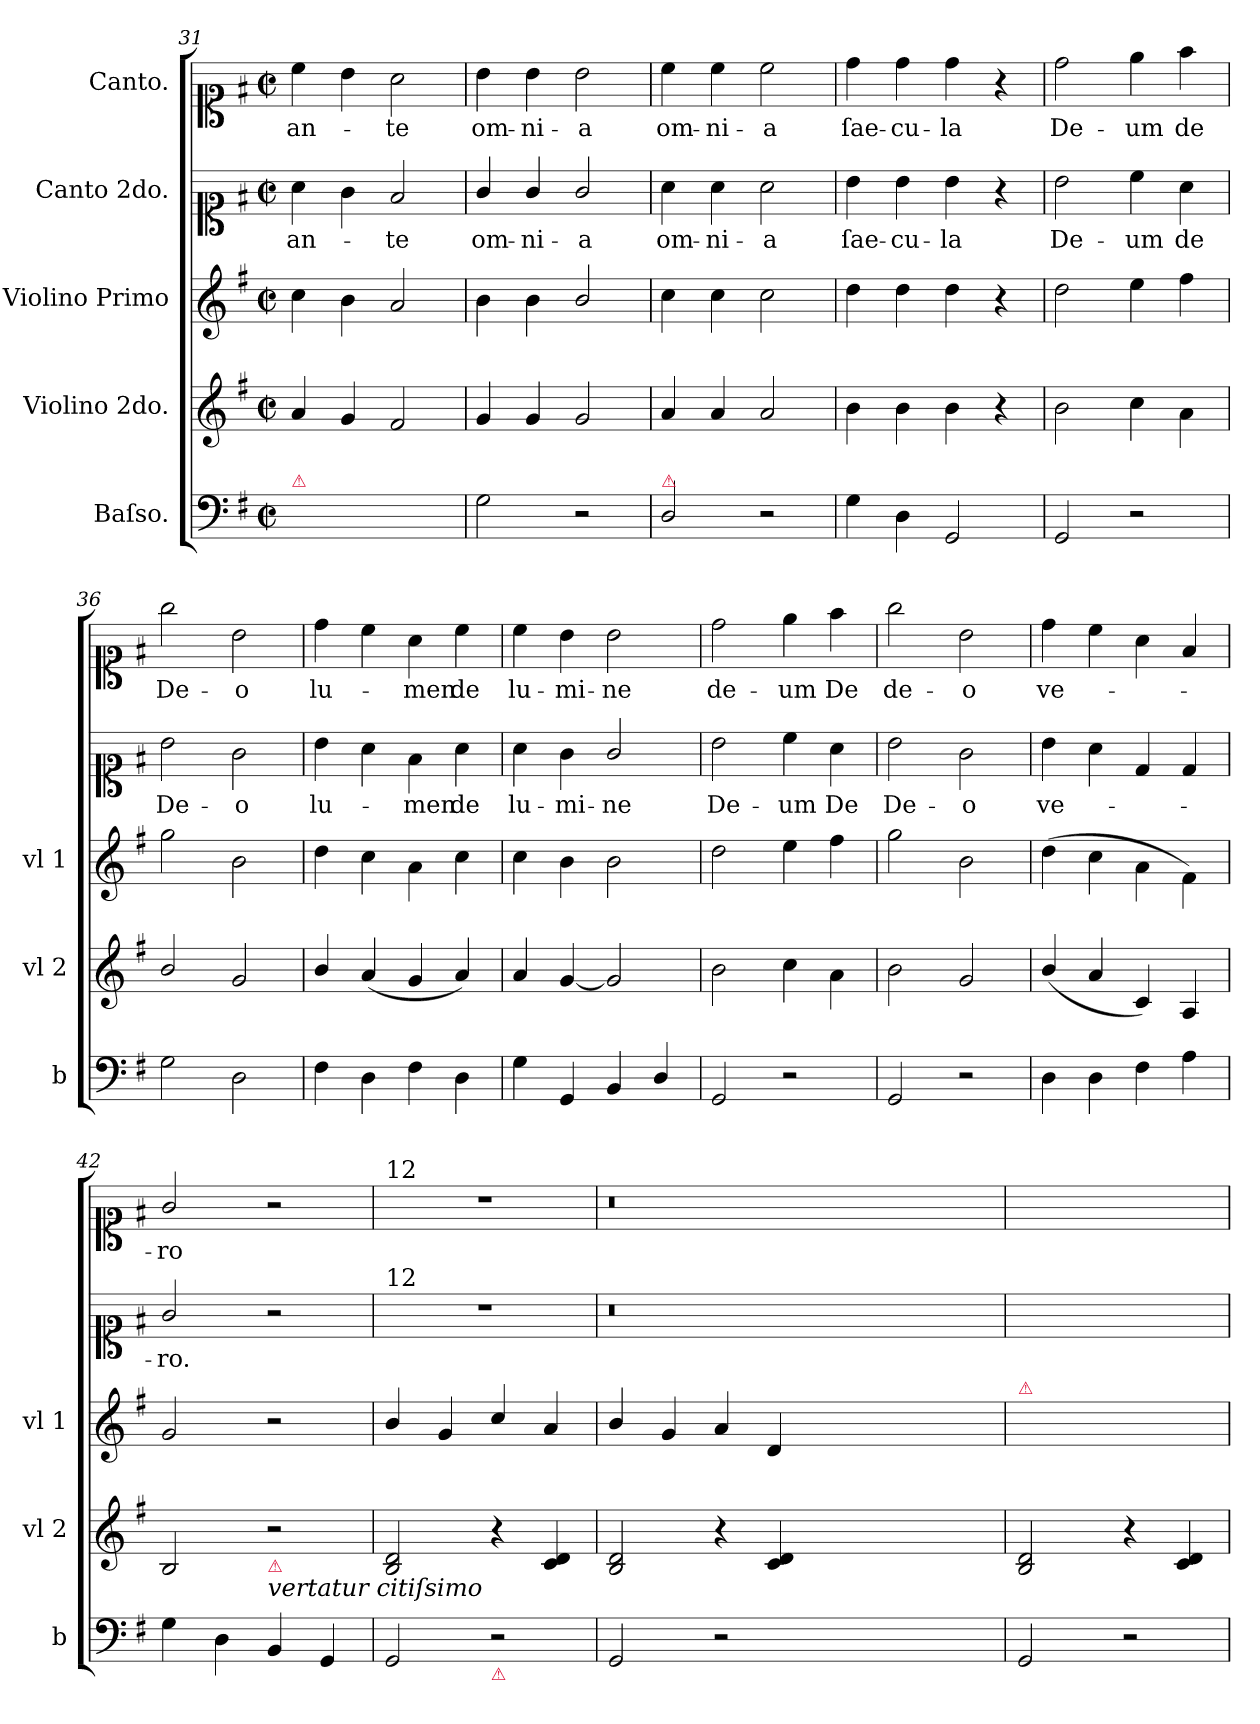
**kern	**kern	**kern	**dynam	**kern	**text	**kern	**text
*part5	*part4	*part3	*part3	*part2	*part2	*part1	*part1
*staff5	*staff4	*staff3	*staff3	*staff2	*staff2	*staff1	*staff1
*I"Baſso.	*I"Violino 2do.	*I"Violino Primo	*	*I"Canto 2do.	*	*I"Canto.	*
*I'b	*I'vl 2	*I'vl 1	*	*	*	*	*
*clefF4	*clefG2	*clefG2	*	*clefC1	*	*clefC1	*
*k[f#]	*k[f#]	*k[f#]	*	*k[f#]	*	*k[f#]	*
*G:	*G:	*G:	*	*G:	*	*G:	*
*M2/2	*M2/2	*M2/2	*	*M2/2	*	*M2/2	*
*met(c|)	*met(c|)	*met(c|)	*	*met(c|)	*	*met(c|)	*
=31	=31	=31	=31	=31	=31	=31	=31
!LO:TX:a:color=crimson:t=⚠	!	!	!	!	!	!	!
2D'>\yy	4a/	4cc\	.	4a\	an-	4cc\	an-
.	4g/	4b\	.	4g\	.	4b\	.
2D'>\yy	2f#/	2a/	.	2f#/	-te	2a\	-te
=32	=32	=32	=32	=32	=32	=32	=32
2G\	4g/	4b\	.	4g/	om-	4b\	om-
.	4g/	4b\	.	4g/	-ni-	4b\	-ni-
2r	2g/	2b/	.	2g/	-a	2b\	-a
=33	=33	=33	=33	=33	=33	=33	=33
!LO:TX:a:color=crimson:t=⚠	!	!	!	!	!	!	!
!	!	!	!	!	!LO:LY:i	!	!
2D/	4a/	4cc\	.	4a\	om-	4cc\	om-
!	!	!	!	!	!LO:LY:i	!	!
.	4a/	4cc\	.	4a\	-ni-	4cc\	-ni-
!	!	!	!	!	!LO:LY:i	!	!
2r	2a/	2cc\	.	2a\	-a	2cc\	-a
=34	=34	=34	=34	=34	=34	=34	=34
4G\	4b\	4dd\	.	4b\	ſae-	4dd\	ſae-
4D\	4b\	4dd\	.	4b\	-cu-	4dd\	-cu-
2GG/	4b\	4dd\	.	4b\	-la	4dd\	-la
.	4r	4r	.	4r	.	4r	.
=35	=35	=35	=35	=35	=35	=35	=35
2GG/	2b\	2dd\	.	2b\	De-	2dd\	De-
2r	4cc\	4ee\	.	4cc\	-um	4ee\	-um
.	4a\	4ff#\	.	4a\	de	4ff#\	de
=36	=36	=36	=36	=36	=36	=36	=36
2G\	2b/	2gg\	.	2b\	De-	2gg\	De-
2D\	2g/	2b\	.	2g\	-o	2b\	-o
=37	=37	=37	=37	=37	=37	=37	=37
4F#\	4b/	4dd\	.	4b\	-lu-	4dd\	-lu-
4D\	(<4a/	4cc\	.	4a\	.	4cc\	.
4F#\	4g/	4a\	.	4f#\	-men	4a\	-men
4D\	4a/)	4cc\	.	4a\	de	4cc\	de
=38	=38	=38	=38	=38	=38	=38	=38
4G\	4a/	4cc\	.	4a\	lu-	4cc\	lu-
4GG/	[4g/	4b\	.	4g\	-mi-	4b\	-mi-
4BB/	2g/]	2b\	.	2g/	-ne	2b\	-ne
4D/	.	.	.	.	.	.	.
=39	=39	=39	=39	=39	=39	=39	=39
2GG/	2b\	2dd\	.	2b\	De-	2dd\	de-
2r	4cc\	4ee\	.	4cc\	-um	4ee\	-um
.	4a\	4ff#\	.	4a\	De	4ff#\	De
=40	=40	=40	=40	=40	=40	=40	=40
2GG/	2b\	2gg\	.	2b\	De-	2gg\	de-
2r	2g/	2b\	.	2g\	-o	2b\	-o
=41	=41	=41	=41	=41	=41	=41	=41
4D\	(<4b/	(>4dd\	.	4b\	ve-	4dd\	ve-
4D\	4a/	4cc\	.	4a\	.	4cc\	.
4F#\	4c/)	4a\	.	4d/	.	4a\	.
4A\	4A/	4f#\)	.	4d/	.	4f#/	.
=42	=42	=42	=42	=42	=42	=42	=42
4G\	2B/	2g/	.	2g/	-ro.	2g/	-ro
4D\	.	.	.	.	.	.	.
!	!LO:TX:b:color=crimson:t=⚠	!	!	!	!	!	!
!	!LO:TX:b:i:t=vertatur citiſsimo	!	!	!	!	!	!
4BB/	2r	2r	.	2r	.	2r	.
4GG/	.	.	.	.	.	.	.
=43	=43	=43	=43	=43	=43	=43	=43
!	!	!	!	!	!	!LO:TX:a:t=12	!
!	!	!	!	!LO:TX:a:t=12	!	!	!
!	!	!	!LO:DY:b	!	!	!	!
2GG/	2B/ 2d/	4b/	for	1r	.	1r	.
.	.	4g/	.	.	.	.	.
!LO:TX:b:color=crimson:t=⚠	!	!	!	!	!	!	!
2r	4r	4cc/	.	.	.	.	.
.	4c/ 4d/	4a/	.	.	.	.	.
=44	=44	=44	=44	=44	=44	=44	=44
2GG/	2B/ 2d/	4b/	.	0.r	.	0.r	.
.	.	4g/	.	.	.	.	.
2r	4r	4a/	.	.	.	.	.
.	4c/ 4d/	4d/	.	.	.	.	.
0ryy	0ryy	0ryy	.	.	.	.	.
=45	=45	=45	=45	=45	=45	=45	=45
!	!	!LO:TX:a:color=crimson:t=⚠	!	!	!	!	!
2GG/	2B/ 2d/	4b/yy	.	1ryy	.	1ryy	.
.	.	4g/yy	.	.	.	.	.
2r	4r	4cc/yy	.	.	.	.	.
.	4c/ 4d/	4a/yy	.	.	.	.	.
=	=	=	=	=	=	=	=
*-	*-	*-	*-	*-	*-	*-	*-
